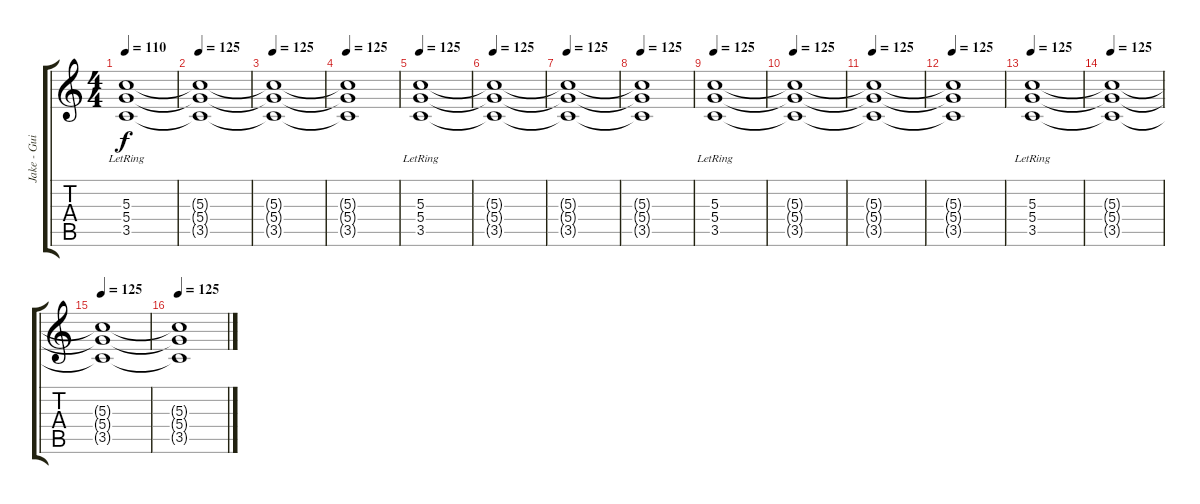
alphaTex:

\track ("Jake - Guitar 2" "Jake - Gui") {instrument overdrivenguitar}
\staff {score tabs}
\tuning (E4 B3 G3 D3 A2 E2) {hide}
\ts (4 4)
\tempo 110
\tempo 125
\tempo 110
\clef g2
\ks c
(5.3{lr} 5.4{lr} 3.5{lr}).1{dy f volume 10 instrument overdrivenguitar} |
\tempo 125
(5.3{t} 5.4{t} 3.5{t}).1 |
\tempo 125
(5.3{t} 5.4{t} 3.5{t}).1 |
\tempo 125
(5.3{t} 5.4{t} 3.5{t}).1 |
\tempo 125
(5.3{lr} 5.4{lr} 3.5{lr}).1 |
\tempo 125
(5.3{t} 5.4{t} 3.5{t}).1 |
\tempo 125
(5.3{t} 5.4{t} 3.5{t}).1 |
\tempo 125
(5.3{t} 5.4{t} 3.5{t}).1 |
\tempo 125
(5.3{lr} 5.4{lr} 3.5{lr}).1 |
\tempo 125
(5.3{t} 5.4{t} 3.5{t}).1 |
\tempo 125
(5.3{t} 5.4{t} 3.5{t}).1 |
\tempo 125
(5.3{t} 5.4{t} 3.5{t}).1 |
\tempo 125
(5.3{lr} 5.4{lr} 3.5{lr}).1 |
\tempo 125
(5.3{t} 5.4{t} 3.5{t}).1 |
\tempo 125
(5.3{t} 5.4{t} 3.5{t}).1 |
\tempo 125
(5.3{t} 5.4{t} 3.5{t}).1
